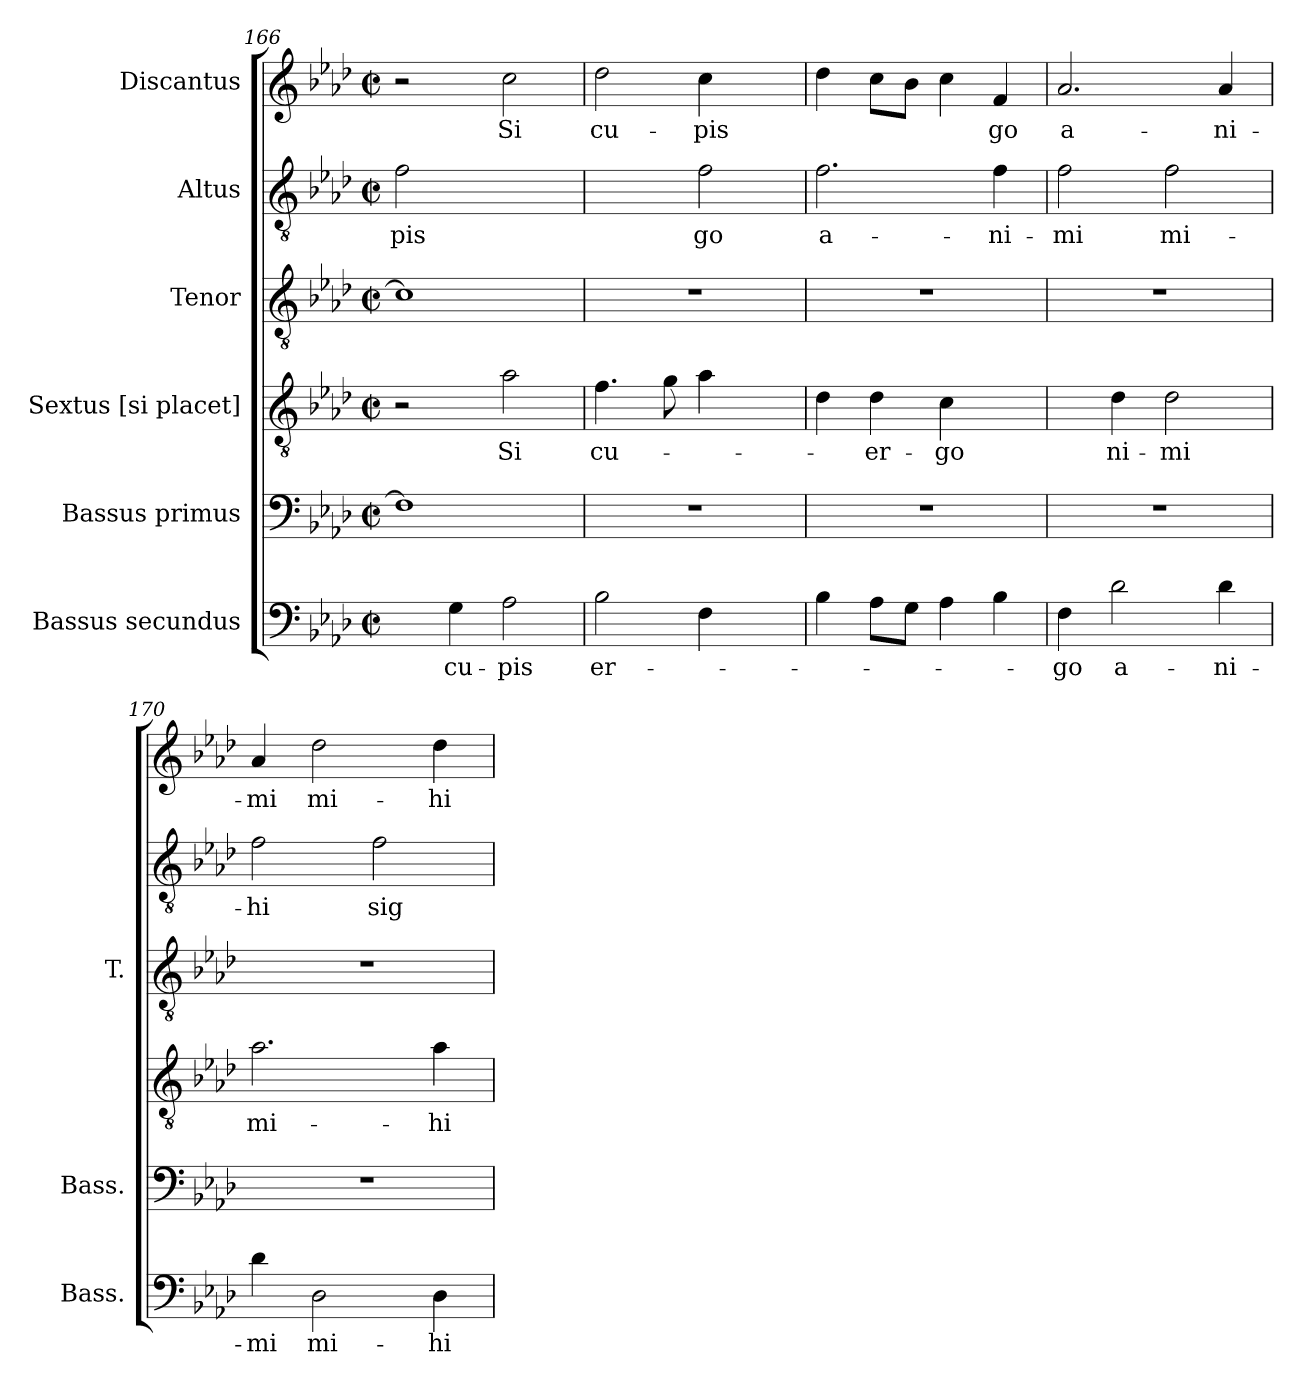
**kern	**text	**kern	**kern	**text	**kern	**kern	**text	**kern	**text
*part6	*part6	*part5	*part4	*part4	*part3	*part2	*part2	*part1	*part1
*staff6	*staff6	*staff5	*staff4	*staff4	*staff3	*staff2	*staff2	*staff1	*staff1
*I"Bassus secundus	*	*I"Bassus primus	*I"Sextus [si placet]	*	*I"Tenor	*I"Altus	*	*I"Discantus	*
*I'Bass.	*	*I'Bass.	*	*	*I'T.	*	*	*	*
*clefF4	*	*clefF4	*clefGv2	*	*clefGv2	*clefGv2	*	*clefG2	*
*	*	*	*ITrd7c12	*	*ITrd7c12	*ITrd7c12	*	*	*
*k[b-e-a-d-]	*	*k[b-e-a-d-]	*k[b-e-a-d-]	*	*k[b-e-a-d-]	*k[b-e-a-d-]	*	*k[b-e-a-d-]	*
*A-:	*	*A-:	*A-:	*	*A-:	*A-:	*	*A-:	*
*M2/2	*	*M2/2	*M2/2	*	*M2/2	*M2/2	*	*M2/2	*
*met(c|)	*	*met(c|)	*met(c|)	*	*met(c|)	*met(c|)	*	*met(c|)	*
=166	=166	=166	=166	=166	=166	=166	=166	=166	=166
!	!	!	!	!	!	!	!LO:LY:b:color=#000000	!	!
4Fi\yy	.	1Fi]	2r	.	1Ci]	2Fi\	-pis	2r	.
!	!LO:LY:b:color=#000000	!	!	!	!	!	!	!	!
4Gi\	cu-	.	.	.	.	.	.	.	.
!	!LO:LY:b:color=#000000	!	!	!	!	!	!	!	!
!	!	!	!	!LO:LY:b:color=#000000	!	!	!	!	!
!	!	!	!	!	!	!	!LO:LY:b:color=#000000	!	!
!	!	!	!	!	!	!	!	!	!LO:LY:b:color=#000000
2A-i\	-pis	.	2A-i\	Si	.	[2Fi\yy	er-	2cci\	Si
=167	=167	=167	=167	=167	=167	=167	=167	=167	=167
!	!LO:LY:b:color=#000000	!	!	!	!	!	!	!	!
!	!	!	!	!LO:LY:b:color=#000000	!	!	!	!	!
!	!	!	!	!	!	!	!	!	!LO:LY:b:color=#000000
2B-i\	er-	1r	4.Fi\	cu-	1r	2Fi\yy]	.	2dd-i\	cu-
.	.	.	8Gi\	.	.	.	.	.	.
!	!	!	!	!	!	!	!LO:LY:b:color=#000000	!	!
!	!	!	!	!	!	!	!	!	!LO:LY:b:color=#000000
4Fi\	.	.	4A-i\	.	.	2Fi\	-go	4cci\	-pis
!	!	!	!	!LO:LY:b:color=#000000	!	!	!	!	!
!	!	!	!	!	!	!	!	!	!LO:LY:b:color=#000000
[4B-i\yy	.	.	[4D-i\yy	-pis	.	.	.	[4dd-i\yy	er-
!!LO:LB:g=z
=168	=168	=168	=168	=168	=168	=168	=168	=168	=168
!	!	!	!	!	!	!	!LO:LY:b:color=#000000	!	!
4B-i\	.	1r	4D-i\	.	1r	2.Fi\	a-	4dd-i\	.
!	!	!	!	!LO:LY:b:color=#000000	!	!	!	!	!
8A-i\L	.	.	4D-i\	er-	.	.	.	8cci\L	.
8Gi\J	.	.	.	.	.	.	.	8b-i\J	.
!	!	!	!	!LO:LY:b:color=#000000	!	!	!	!	!
4A-i\	.	.	4Ci\	-go	.	.	.	4cci\	.
!	!	!	!	!LO:LY:b:color=#000000	!	!	!	!	!
!	!	!	!	!	!	!	!LO:LY:b:color=#000000	!	!
!	!	!	!	!	!	!	!	!	!LO:LY:b:color=#000000
4B-i\	.	.	[4D-i\yy	a-	.	4Fi\	-ni-	4fi/	-go
=169	=169	=169	=169	=169	=169	=169	=169	=169	=169
!	!LO:LY:b:color=#000000	!	!	!	!	!	!	!	!
!	!	!	!	!	!	!	!LO:LY:b:color=#000000	!	!
!	!	!	!	!	!	!	!	!	!LO:LY:b:color=#000000
4Fi\	-go	1r	4D-i\yy]	.	1r	2Fi\	-mi	2.a-i/	a-
!	!LO:LY:b:color=#000000	!	!	!	!	!	!	!	!
!	!	!	!	!LO:LY:b:color=#000000	!	!	!	!	!
2d-i\	a-	.	4D-i\	-ni-	.	.	.	.	.
!	!	!	!	!LO:LY:b:color=#000000	!	!	!	!	!
!	!	!	!	!	!	!	!LO:LY:b:color=#000000	!	!
.	.	.	2D-i\	-mi	.	2Fi\	mi-	.	.
!	!LO:LY:b:color=#000000	!	!	!	!	!	!	!	!
!	!	!	!	!	!	!	!	!	!LO:LY:b:color=#000000
4d-i\	-ni-	.	.	.	.	.	.	4a-i/	-ni-
=170	=170	=170	=170	=170	=170	=170	=170	=170	=170
!	!LO:LY:b:color=#000000	!	!	!	!	!	!	!	!
!	!	!	!	!LO:LY:b:color=#000000	!	!	!	!	!
!	!	!	!	!	!	!	!LO:LY:b:color=#000000	!	!
!	!	!	!	!	!	!	!	!	!LO:LY:b:color=#000000
4d-i\	-mi	1r	2.A-i\	mi-	1r	2Fi\	-hi	4a-i/	-mi
!	!LO:LY:b:color=#000000	!	!	!	!	!	!	!	!
!	!	!	!	!	!	!	!	!	!LO:LY:b:color=#000000
2D-i\	mi-	.	.	.	.	.	.	2dd-i\	mi-
!	!	!	!	!	!	!	!LO:LY:b:color=#000000	!	!
.	.	.	.	.	.	2Fi\	sig-	.	.
!	!LO:LY:b:color=#000000	!	!	!	!	!	!	!	!
!	!	!	!	!LO:LY:b:color=#000000	!	!	!	!	!
!	!	!	!	!	!	!	!	!	!LO:LY:b:color=#000000
4D-i\	-hi	.	4A-i\	-hi	.	.	.	4dd-i\	-hi
=	=	=	=	=	=	=	=	=	=
*-	*-	*-	*-	*-	*-	*-	*-	*-	*-
